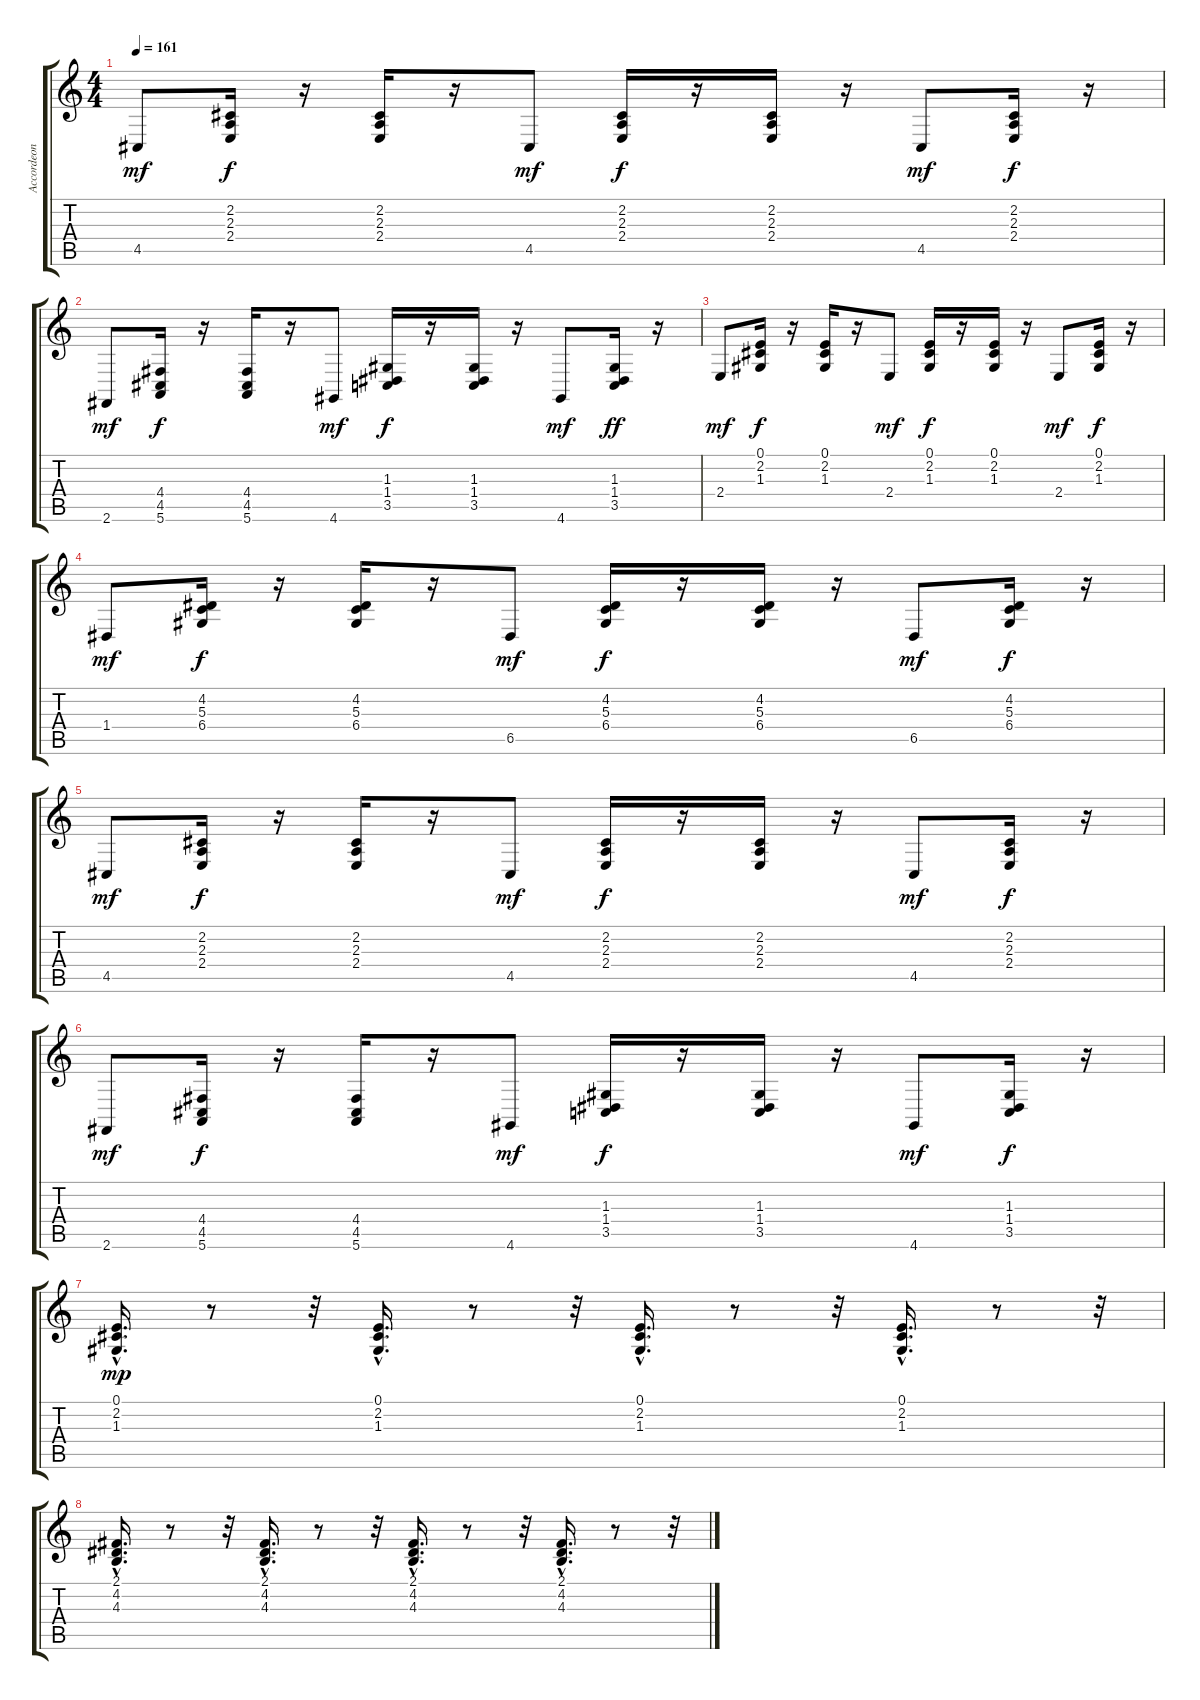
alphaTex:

\track ("Accordeon" "Accordeon") {instrument fx5brightness}
\staff {score tabs}
\tuning (E4 B3 G3 D3 A2 E2) {hide}
\ts (4 4)
\tempo 161
\clef g2
\ks c
4.5.8{dy mf} (2.2 2.3 2.4).16{dy f} r.16 (2.2 2.3 2.4).16 r.16 4.5.8{dy mf} (2.2 2.3 2.4).16{dy f} r.16 (2.2 2.3 2.4).16 r.16 4.5.8{dy mf} (2.2 2.3 2.4).16{dy f} r.16 |
2.6.8{dy mf} (4.4 4.5 5.6).16{dy f} r.16 (4.4 4.5 5.6).16 r.16 4.6.8{dy mf} (1.3 1.4 3.5).16{dy f} r.16 (1.3 1.4 3.5).16 r.16 4.6.8{dy mf} (1.3 1.4 3.5).16{dy ff} r.16 |
2.4.8{dy mf} (0.1 2.2 1.3).16{dy f} r.16 (0.1 2.2 1.3).16 r.16 2.4.8{dy mf} (0.1 2.2 1.3).16{dy f} r.16 (0.1 2.2 1.3).16 r.16 2.4.8{dy mf} (0.1 2.2 1.3).16{dy f} r.16 |
1.4.8{dy mf} (4.2 5.3 6.4).16{dy f} r.16 (4.2 5.3 6.4).16 r.16 6.5.8{dy mf} (4.2 5.3 6.4).16{dy f} r.16 (4.2 5.3 6.4).16 r.16 6.5.8{dy mf} (4.2 5.3 6.4).16{dy f} r.16 |
4.5.8{dy mf} (2.2 2.3 2.4).16{dy f} r.16 (2.2 2.3 2.4).16 r.16 4.5.8{dy mf} (2.2 2.3 2.4).16{dy f} r.16 (2.2 2.3 2.4).16 r.16 4.5.8{dy mf} (2.2 2.3 2.4).16{dy f} r.16 |
2.6.8{dy mf} (4.4 4.5 5.6).16{dy f} r.16 (4.4 4.5 5.6).16 r.16 4.6.8{dy mf} (1.3 1.4 3.5).16{dy f} r.16 (1.3 1.4 3.5).16 r.16 4.6.8{dy mf} (1.3 1.4 3.5).16{dy f} r.16 |
(0.1{hac} 2.2{hac} 1.3{hac}).16{d dy mp instrument stringensemble1} r.8 r.32 (0.1{hac} 2.2{hac} 1.3{hac}).16{d} r.8 r.32 (0.1{hac} 2.2{hac} 1.3{hac}).16{d} r.8 r.32 (0.1{hac} 2.2{hac} 1.3{hac}).16{d} r.8 r.32 |
(2.1{hac} 4.2{hac} 4.3{hac}).16{d} r.8 r.32 (2.1{hac} 4.2{hac} 4.3{hac}).16{d} r.8 r.32 (2.1{hac} 4.2{hac} 4.3{hac}).16{d} r.8 r.32 (2.1{hac} 4.2{hac} 4.3{hac}).16{d} r.8 r.32
